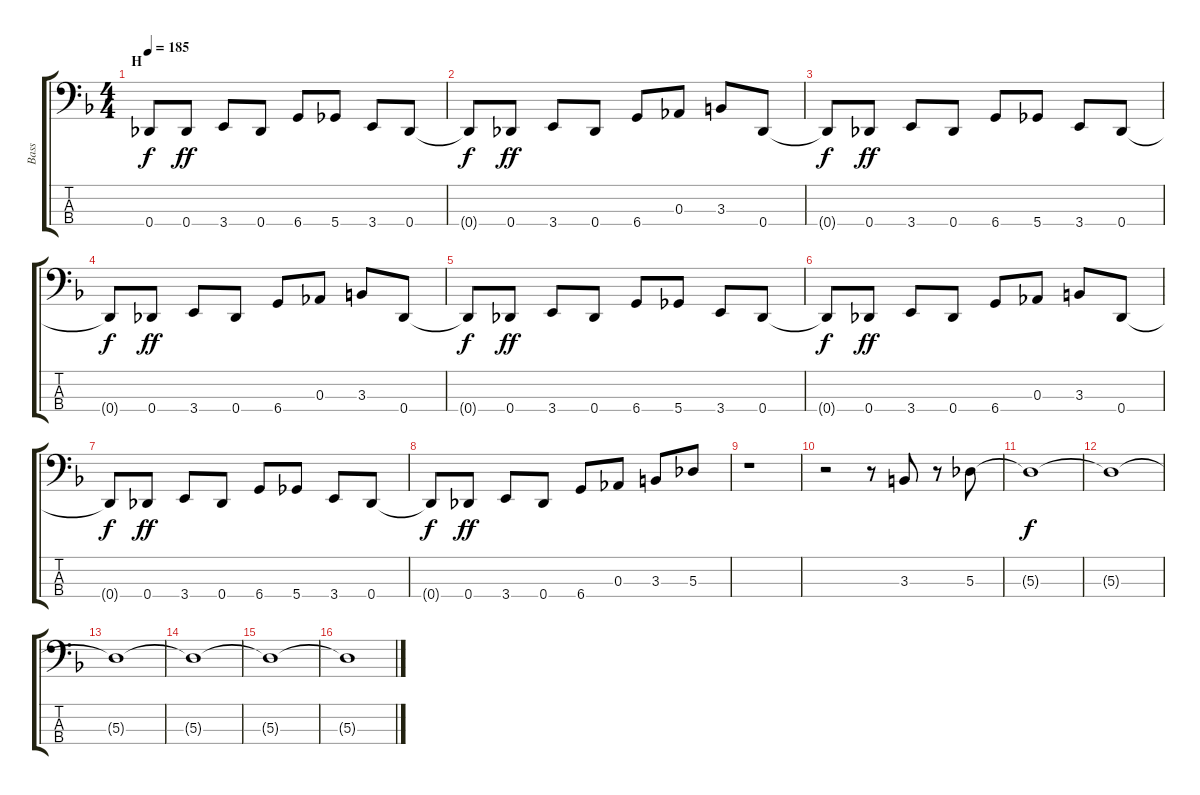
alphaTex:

\track ("Bass" "Bass") {instrument electricbasspick}
\staff {score tabs}
\tuning (Gb2 Db2 Ab1 Db1) {hide}
\ts (4 4)
\section ("" "H")
\tempo 185
\clef f4
\ks f
0.4{t}.8{dy f} 0.4.8{dy ff} 3.4.8 0.4.8 6.4.8 5.4.8 3.4.8 0.4.8 |
0.4{t}.8{dy f} 0.4.8{dy ff} 3.4.8 0.4.8 6.4.8 0.3.8 3.3.8 0.4.8 |
0.4{t}.8{dy f} 0.4.8{dy ff} 3.4.8 0.4.8 6.4.8 5.4.8 3.4.8 0.4.8 |
0.4{t}.8{dy f} 0.4.8{dy ff} 3.4.8 0.4.8 6.4.8 0.3.8 3.3.8 0.4.8 |
0.4{t}.8{dy f} 0.4.8{dy ff} 3.4.8 0.4.8 6.4.8 5.4.8 3.4.8 0.4.8 |
0.4{t}.8{dy f} 0.4.8{dy ff} 3.4.8 0.4.8 6.4.8 0.3.8 3.3.8 0.4.8 |
0.4{t}.8{dy f} 0.4.8{dy ff} 3.4.8 0.4.8 6.4.8 5.4.8 3.4.8 0.4.8 |
0.4{t}.8{dy f} 0.4.8{dy ff} 3.4.8 0.4.8 6.4.8 0.3.8 3.3.8 5.3.8 |
r.1 |
r.2 r.8 3.3.8 r.8 5.3.8 |
5.3{t}.1{dy f} |
5.3{t}.1 |
5.3{t}.1 |
5.3{t}.1 |
5.3{t}.1 |
5.3{t}.1
